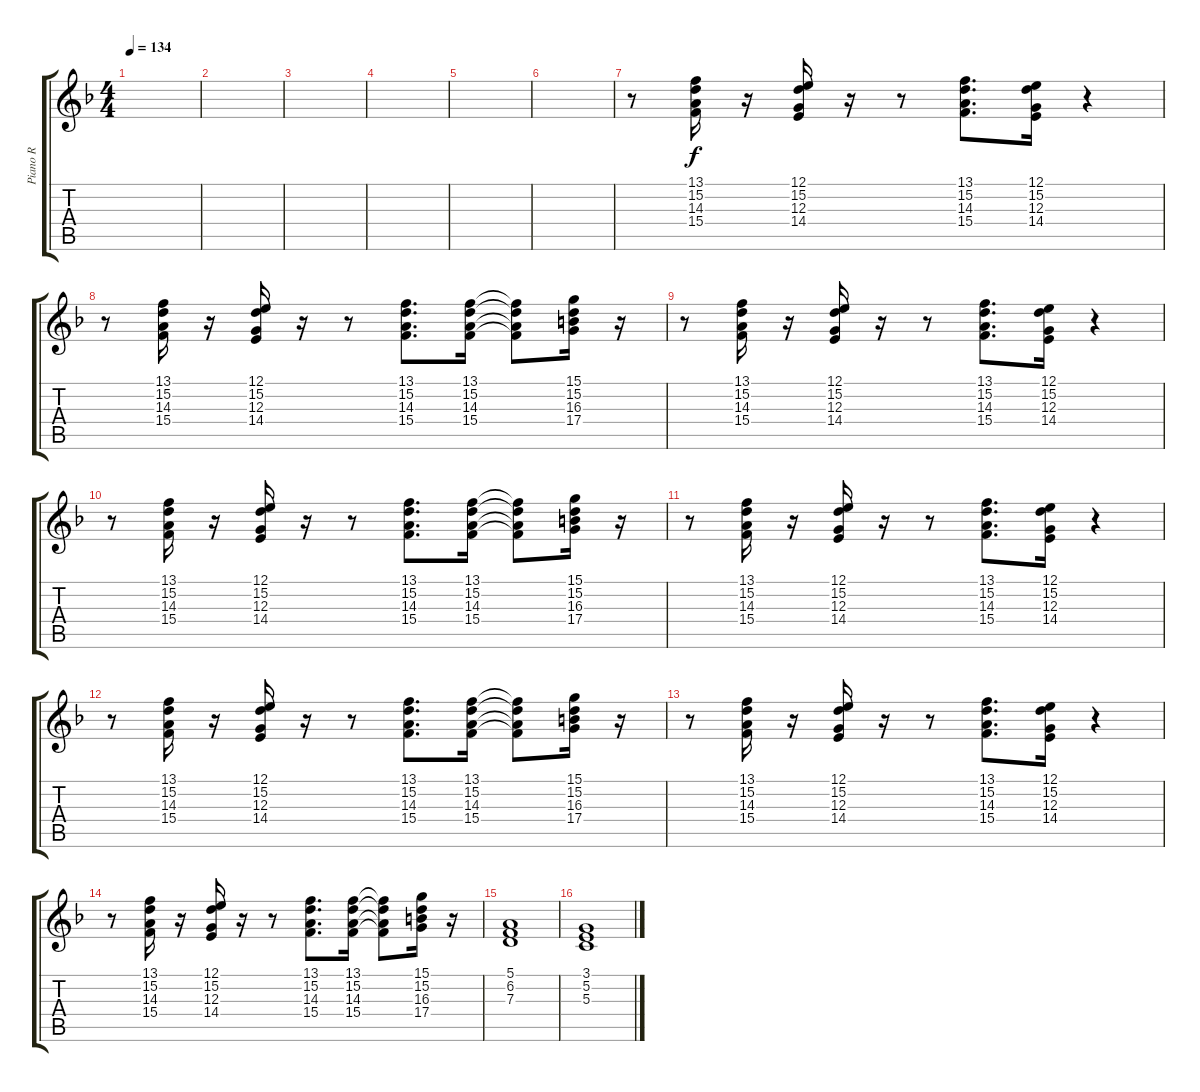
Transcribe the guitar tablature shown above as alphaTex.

\track ("Piano R" "Piano R") {instrument brightacousticpiano}
\staff {score tabs}
\tuning (E4 B3 G3 D3 A2 E2) {hide}
\ts (4 4)
\tempo 134
\clef g2
\ks f
|
|
|
|
|
|
r.8 (13.1 15.2 14.3 15.4).16 r.16 (12.1 15.2 12.3 14.4).16 r.16 r.8 (13.1 15.2 14.3 15.4).8{d} (12.1 15.2 12.3 14.4).16 r.4 |
r.8 (13.1 15.2 14.3 15.4).16 r.16 (12.1 15.2 12.3 14.4).16 r.16 r.8 (13.1 15.2 14.3 15.4).8{d} (13.1 15.2 14.3 15.4).16 (13.1{t} 15.2{t} 14.3{t} 15.4{t}).8 (15.1 15.2 16.3 17.4).16 r.16 |
r.8 (13.1 15.2 14.3 15.4).16 r.16 (12.1 15.2 12.3 14.4).16 r.16 r.8 (13.1 15.2 14.3 15.4).8{d} (12.1 15.2 12.3 14.4).16 r.4 |
r.8 (13.1 15.2 14.3 15.4).16 r.16 (12.1 15.2 12.3 14.4).16 r.16 r.8 (13.1 15.2 14.3 15.4).8{d} (13.1 15.2 14.3 15.4).16 (13.1{t} 15.2{t} 14.3{t} 15.4{t}).8 (15.1 15.2 16.3 17.4).16 r.16 |
r.8 (13.1 15.2 14.3 15.4).16 r.16 (12.1 15.2 12.3 14.4).16 r.16 r.8 (13.1 15.2 14.3 15.4).8{d} (12.1 15.2 12.3 14.4).16 r.4 |
r.8 (13.1 15.2 14.3 15.4).16 r.16 (12.1 15.2 12.3 14.4).16 r.16 r.8 (13.1 15.2 14.3 15.4).8{d} (13.1 15.2 14.3 15.4).16 (13.1{t} 15.2{t} 14.3{t} 15.4{t}).8 (15.1 15.2 16.3 17.4).16 r.16 |
r.8 (13.1 15.2 14.3 15.4).16 r.16 (12.1 15.2 12.3 14.4).16 r.16 r.8 (13.1 15.2 14.3 15.4).8{d} (12.1 15.2 12.3 14.4).16 r.4 |
r.8 (13.1 15.2 14.3 15.4).16 r.16 (12.1 15.2 12.3 14.4).16 r.16 r.8 (13.1 15.2 14.3 15.4).8{d} (13.1 15.2 14.3 15.4).16 (13.1{t} 15.2{t} 14.3{t} 15.4{t}).8 (15.1 15.2 16.3 17.4).16 r.16 |
(5.1 6.2 7.3).1 |
(3.1 5.2 5.3).1
